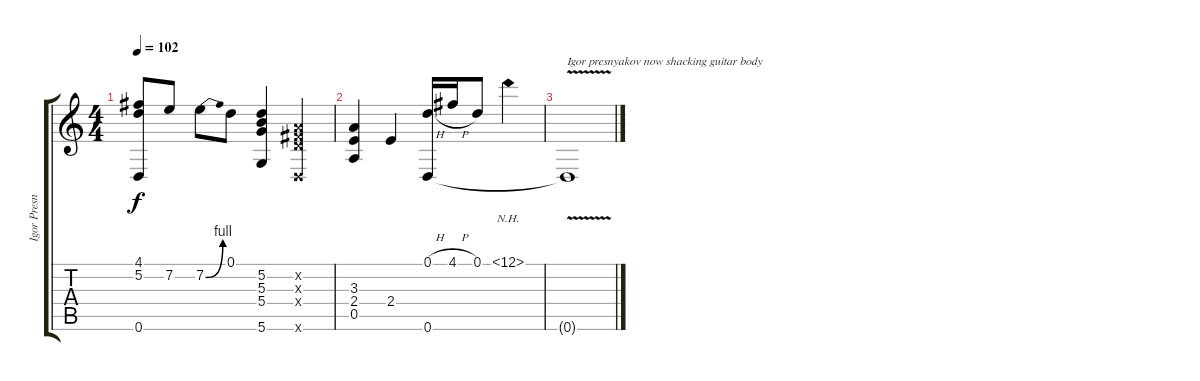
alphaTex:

\track ("Igor Presnyakov" "Igor Presn") {instrument acousticguitarnylon}
\staff {score tabs}
\tuning (D4 A3 Gb3 D3 A2 D2) {hide}
\ts (4 4)
\tempo 102
\clef g2
\ks c
(4.1 5.2 0.6).8{dy f} 7.2.8 7.2{be (bend 0 0 60 4)}.8 0.1.8 (5.2 5.3 5.4 5.6).4 (0.2{x} 0.3{x} 0.4{x} 0.6{x}).4 |
(3.3 2.4 0.5).4 2.4.4 (0.1{h} 0.6).16 4.1{h}.16 0.1.8 12.1{nh}.4 |
0.6{v t}.1{txt "Igor presnyakov now shacking guitar body"}
